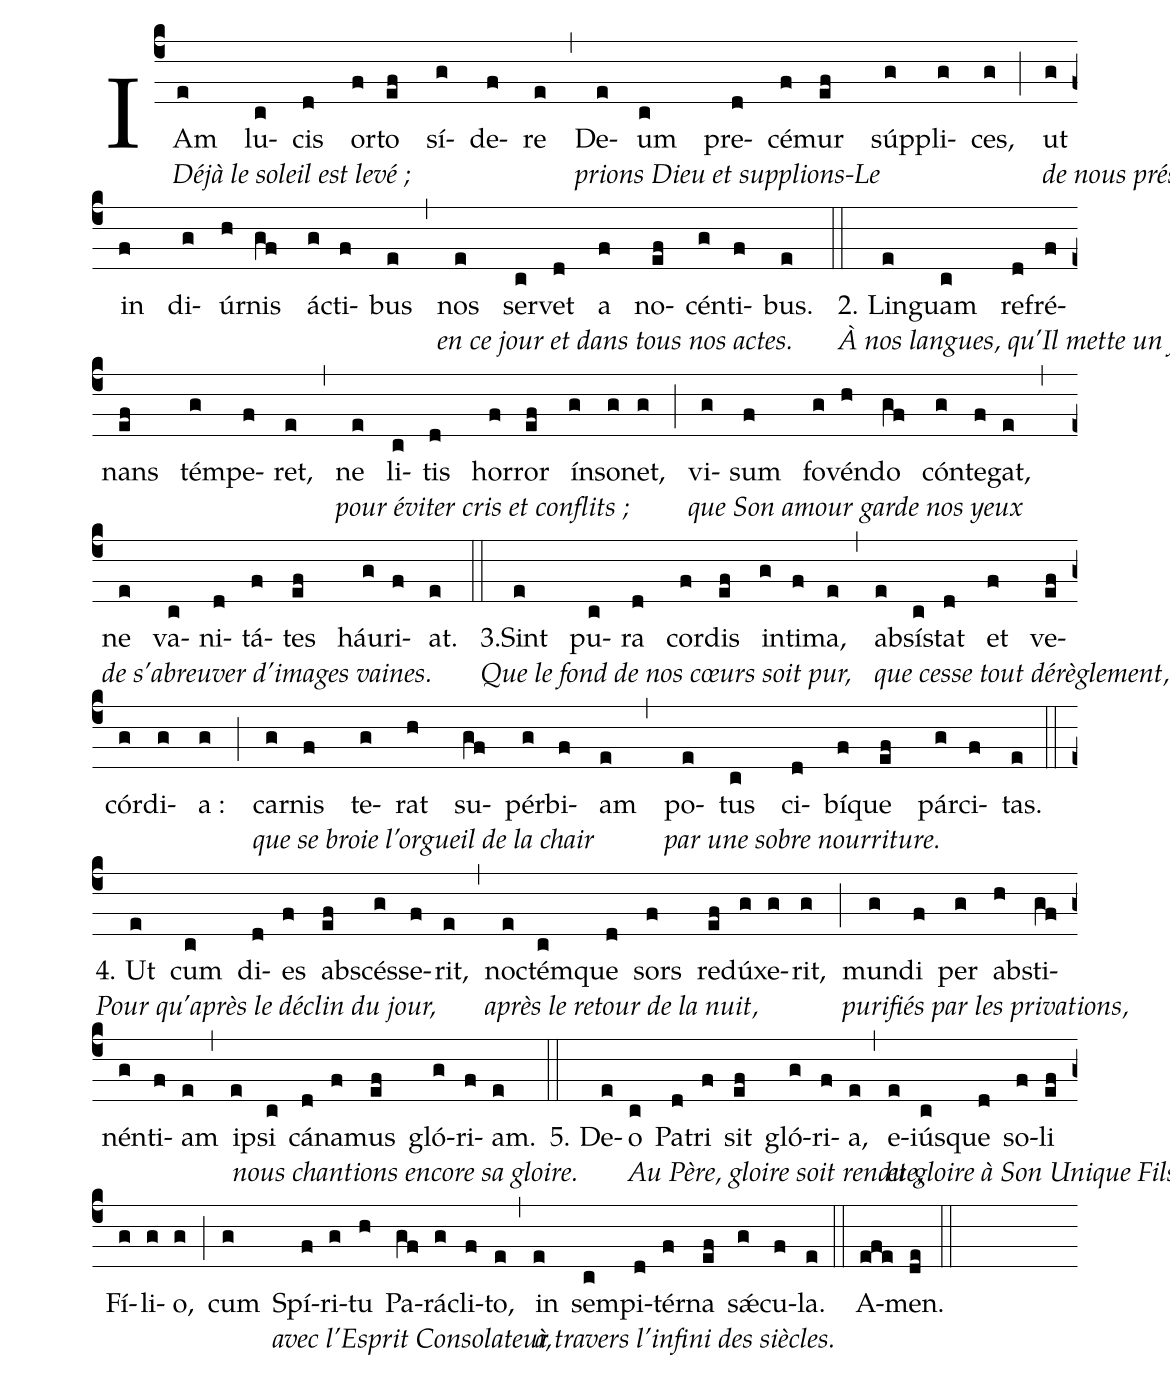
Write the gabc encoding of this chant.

%%
(c4)

IAm[Déjà le soleil est levé ;         ](e) lu(c)cis(d) or(f)to(ef) sí(g)de(f)re(e) (,)
 De[prions Dieu et supplions-Le       ](e)um(c) pre(d)cé(f)mur(ef) súp(g)pli(g)ces,(g) (;)
 ut[de nous préserver du Mauvais      ](g) in(f) di(g)úr(h)nis(gf) á(g)cti(f)bus(e) (,)
nos[en ce jour et dans tous nos actes.](e) ser(c)vet(d) a(f) no(ef)cén(g)ti(f)bus.(e) (::)

2. Lin[À nos langues, qu’Il mette un frein](e)guam(c) re(d)fré(f)nans(ef) tém(g)pe(f)ret,(e) (,)
    ne[pour éviter cris et conflits ;     ](e) li(c)tis(d) hor(f)ror(ef) ín(g)so(g)net,(g) (;)
    vi[que Son amour garde nos yeux       ](g)sum(f) fo(g)vén(h)do(gf) cón(g)te(f)gat,(e) (,)
    ne[de s’abreuver d’images vaines.     ](e) va(c)ni(d)tá(f)tes(ef) háu(g)ri(f)at.(e) (::)

3.Sint[Que le fond de nos cœurs soit pur, ](e) pu(c)ra(d) cor(f)dis(ef) in(g)ti(f)ma,(e) (,)
    ab[que cesse tout dérèglement,        ](e)sí(c)stat(d) et(f) ve(ef)cór(g)di(g)a :(g) (;)
    car[que se broie l’orgueil de la chair ](g)nis(f) te(g)rat(h) su(gf)pér(g)bi(f)am(e) (,)
    po[par une sobre nourriture.          ](e)tus(c) ci(d)bí(f)que(ef) pár(g)ci(f)tas.(e) (::) (z)

4. Ut[Pour qu’après le déclin du jour,  ](e) cum(c) di(d)es(f) ab(ef)scés(g)se(f)rit,(e) (,)
   no[après le retour de la nuit,       ](e)ctém(c)que(d) sors(f) red(ef)ú(g)xe(g)rit,(g) (;)
  mun[purifiés par les privations,      ](g)di(f) per(g) ab(h)sti(gf)nén(g)ti(f)am(e) (,)
    i[nous chantions encore sa gloire.  ](e)psi(c) cá(d)na(f)mus(ef) gló(g)ri(f)am.(e) (::)

5. De(e)o[Au Père, gloire soit rendue,   ](c) Pa(d)tri(f) sit(ef) gló(g)ri(f)a,(e) (,)
    e[et gloire à Son Unique Fils,   ](e)iús(c)que(d) so(f)li(ef) Fí(g)li(g)o,(g) (;)
  cum(g) Spí[avec l’Esprit Consolateur,     ](f)ri(g)tu(h) Pa(gf)rá(g)cli(f)to,(e) (,)
   in[à travers l’infini des siècles.](e) sem(c)pi(d)tér(f)na(ef) s<sp>'ae</sp>(g)cu(f)la.(e) (::)

A(efe)men.(de) (::)
